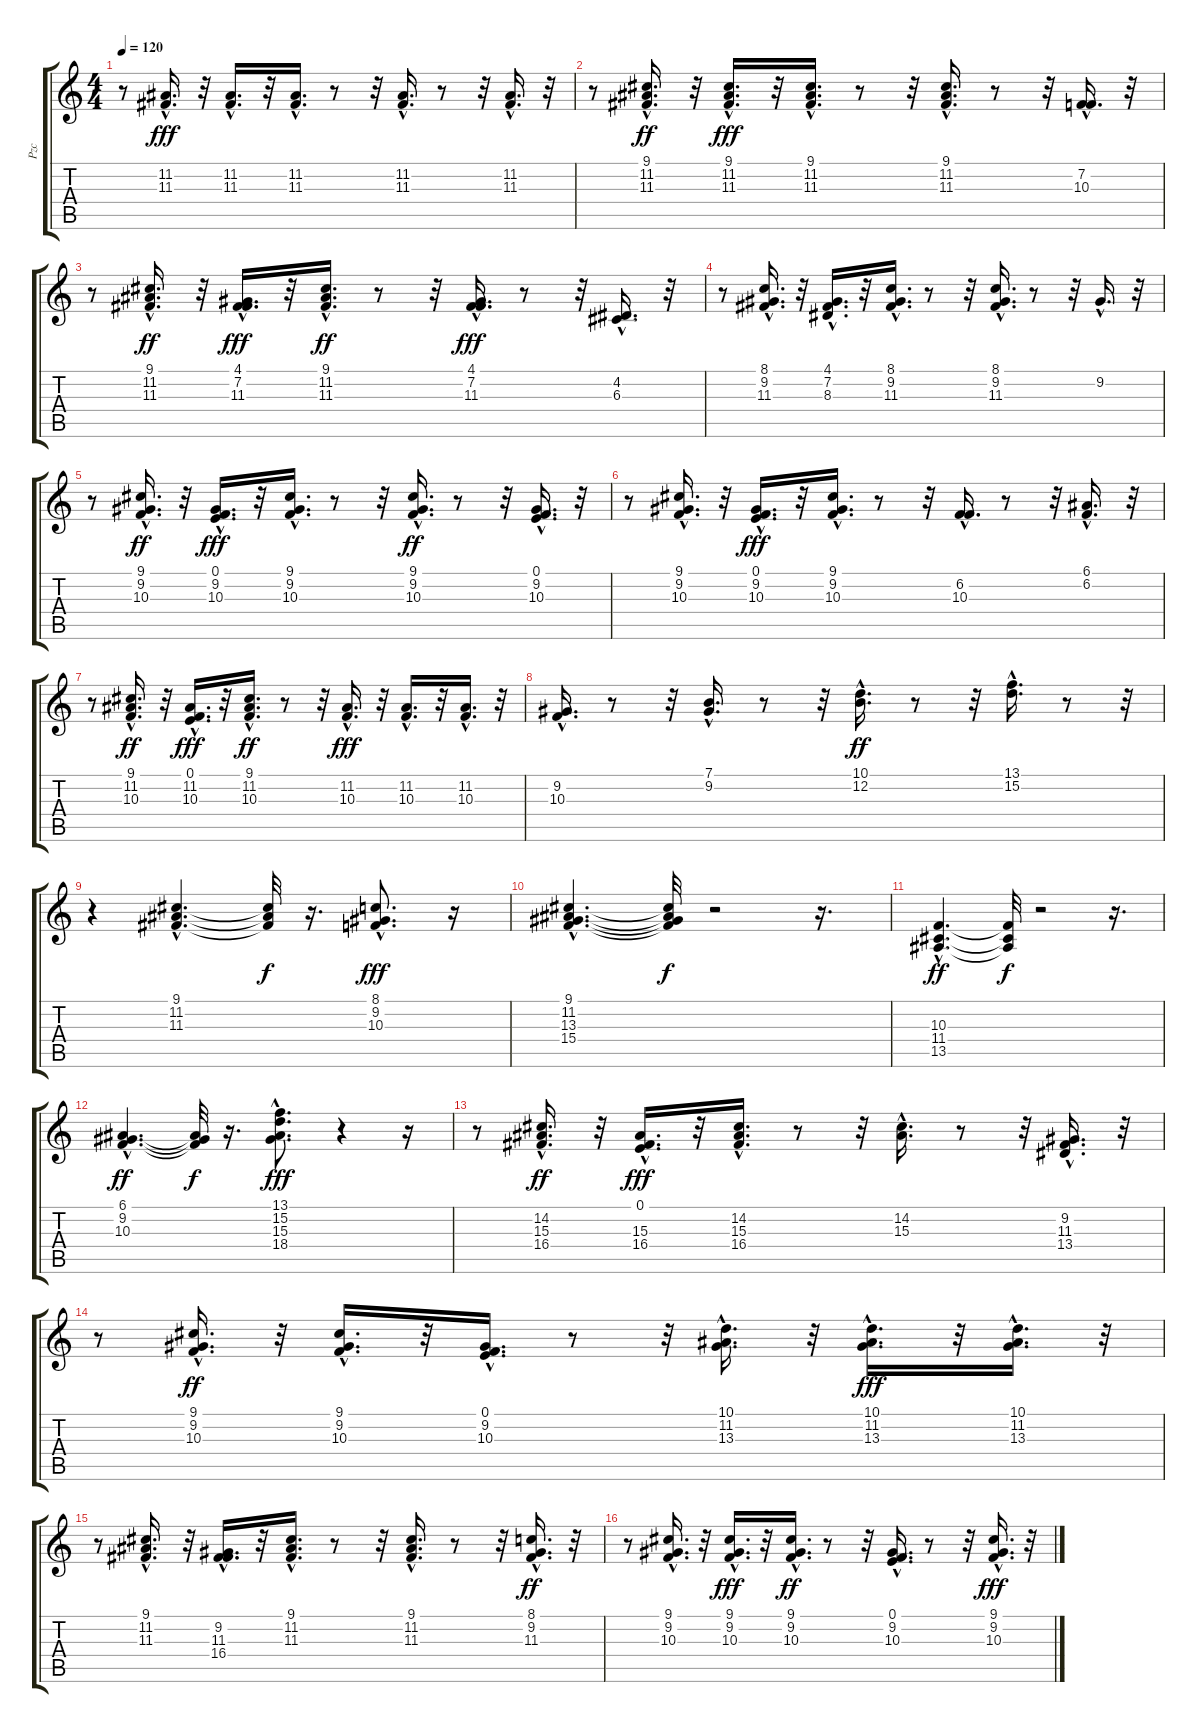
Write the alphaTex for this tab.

\track ("Pzc" "Pzc") {instrument pizzicatostrings}
\staff {score tabs}
\tuning (E4 B3 G3 D3 A2 E2) {hide}
\ts (4 4)
\tempo 120
\clef g2
\ks c
r.8{dy fff} (11.2{hac} 11.3{hac}).16{d} r.32 (11.2{hac} 11.3{hac}).16{d} r.32 (11.2{hac} 11.3{hac}).16{d} r.8 r.32 (11.2{hac} 11.3{hac}).16{d} r.8 r.32 (11.2{hac} 11.3{hac}).16{d} r.32 |
r.8 (9.1{hac} 11.2{hac} 11.3{hac}).16{d dy ff} r.32 (9.1{hac} 11.2{hac} 11.3{hac}).16{d dy fff} r.32 (9.1{hac} 11.2{hac} 11.3{hac}).16{d} r.8 r.32 (9.1{hac} 11.2{hac} 11.3{hac}).16{d} r.8 r.32 (7.2{hac} 10.3{hac}).16{d} r.32 |
r.8 (9.1{hac} 11.2{hac} 11.3{hac}).16{d dy ff} r.32 (4.1{hac} 7.2{hac} 11.3{hac}).16{d dy fff} r.32 (9.1{hac} 11.2{hac} 11.3{hac}).16{d dy ff} r.8 r.32 (4.1{hac} 7.2{hac} 11.3{hac}).16{d dy fff} r.8 r.32 (4.2{hac} 6.3{hac}).16{d} r.32 |
r.8 (8.1{hac} 9.2{hac} 11.3{hac}).16{d} r.32 (4.1{hac} 7.2{hac} 8.3{hac}).16{d} r.32 (8.1{hac} 9.2{hac} 11.3{hac}).16{d} r.8 r.32 (8.1{hac} 9.2{hac} 11.3{hac}).16{d} r.8 r.32 9.2{hac}.16{d} r.32 |
r.8 (9.1{hac} 9.2{hac} 10.3{hac}).16{d dy ff} r.32 (0.1{hac} 9.2{hac} 10.3{hac}).16{d dy fff} r.32 (9.1{hac} 9.2{hac} 10.3{hac}).16{d} r.8 r.32 (9.1{hac} 9.2{hac} 10.3{hac}).16{d dy ff} r.8 r.32 (0.1{hac} 9.2{hac} 10.3{hac}).16{d} r.32 |
r.8 (9.1{hac} 9.2{hac} 10.3{hac}).16{d} r.32 (0.1{hac} 9.2{hac} 10.3{hac}).16{d dy fff} r.32 (9.1{hac} 9.2{hac} 10.3{hac}).16{d} r.8 r.32 (6.2{hac} 10.3{hac}).16{d} r.8 r.32 (6.1{hac} 6.2{hac}).16{d} r.32 |
r.8 (9.1{hac} 11.2{hac} 10.3{hac}).16{d dy ff} r.32 (0.1{hac} 11.2{hac} 10.3{hac}).16{d dy fff} r.32 (9.1{hac} 11.2{hac} 10.3{hac}).16{d dy ff} r.8 r.32 (11.2{hac} 10.3{hac}).16{d dy fff} r.32 (11.2{hac} 10.3{hac}).16{d} r.32 (11.2{hac} 10.3{hac}).16{d} r.32 |
(9.2{hac} 10.3{hac}).16{d} r.8 r.32 (7.1{hac} 9.2{hac}).16{d} r.8 r.32 (10.1{hac} 12.2{hac}).16{d dy ff} r.8 r.32 (13.1{hac} 15.2{hac}).16{d} r.8 r.32 |
r.4 (9.1{hac} 11.2{hac} 11.3{hac}).4{d} (9.1{t} 11.2{t} 11.3{t}).32{dy f} r.16{d} (8.1{hac} 9.2{hac} 10.3{hac}).8{d dy fff} r.16 |
(9.1{hac} 11.2{hac} 13.3{hac} 15.4{hac}).4{d} (9.1{t} 11.2{t} 13.3{t} 15.4{t}).32{dy f} r.2 r.16{d} |
(10.3{hac} 11.4{hac} 13.5{hac}).4{d dy ff} (10.3{t} 11.4{t} 13.5{t}).32{dy f} r.2 r.16{d} |
(6.1{hac} 9.2{hac} 10.3{hac}).4{d dy ff} (6.1{t} 9.2{t} 10.3{t}).32{dy f} r.16{d} (13.1{hac} 15.2{hac} 15.3{hac} 18.4{hac}).8{d dy fff} r.4 r.16 |
r.8 (14.2{hac} 15.3{hac} 16.4{hac}).16{d dy ff} r.32 (0.1{hac} 15.3{hac} 16.4{hac}).16{d dy fff} r.32 (14.2{hac} 15.3{hac} 16.4{hac}).16{d} r.8 r.32 (14.2{hac} 15.3{hac}).16{d} r.8 r.32 (9.2{hac} 11.3{hac} 13.4{hac}).16{d} r.32 |
r.8 (9.1{hac} 9.2{hac} 10.3{hac}).16{d dy ff} r.32 (9.1{hac} 9.2{hac} 10.3{hac}).16{d} r.32 (0.1{hac} 9.2{hac} 10.3{hac}).16{d} r.8 r.32 (10.1{hac} 11.2{hac} 13.3{hac}).16{d} r.32 (10.1{hac} 11.2{hac} 13.3{hac}).16{d dy fff} r.32 (10.1{hac} 11.2{hac} 13.3{hac}).16{d} r.32 |
r.8 (9.1{hac} 11.2{hac} 11.3{hac}).16{d} r.32 (9.2{hac} 11.3{hac} 16.4{hac}).16{d} r.32 (9.1{hac} 11.2{hac} 11.3{hac}).16{d} r.8 r.32 (9.1{hac} 11.2{hac} 11.3{hac}).16{d} r.8 r.32 (8.1{hac} 9.2{hac} 11.3{hac}).16{d dy ff} r.32 |
r.8 (9.1{hac} 9.2{hac} 10.3{hac}).16{d} r.32 (9.1{hac} 9.2{hac} 10.3{hac}).16{d dy fff} r.32 (9.1{hac} 9.2{hac} 10.3{hac}).16{d dy ff} r.8 r.32 (0.1{hac} 9.2{hac} 10.3{hac}).16{d} r.8 r.32 (9.1{hac} 9.2{hac} 10.3{hac}).16{d dy fff} r.32
